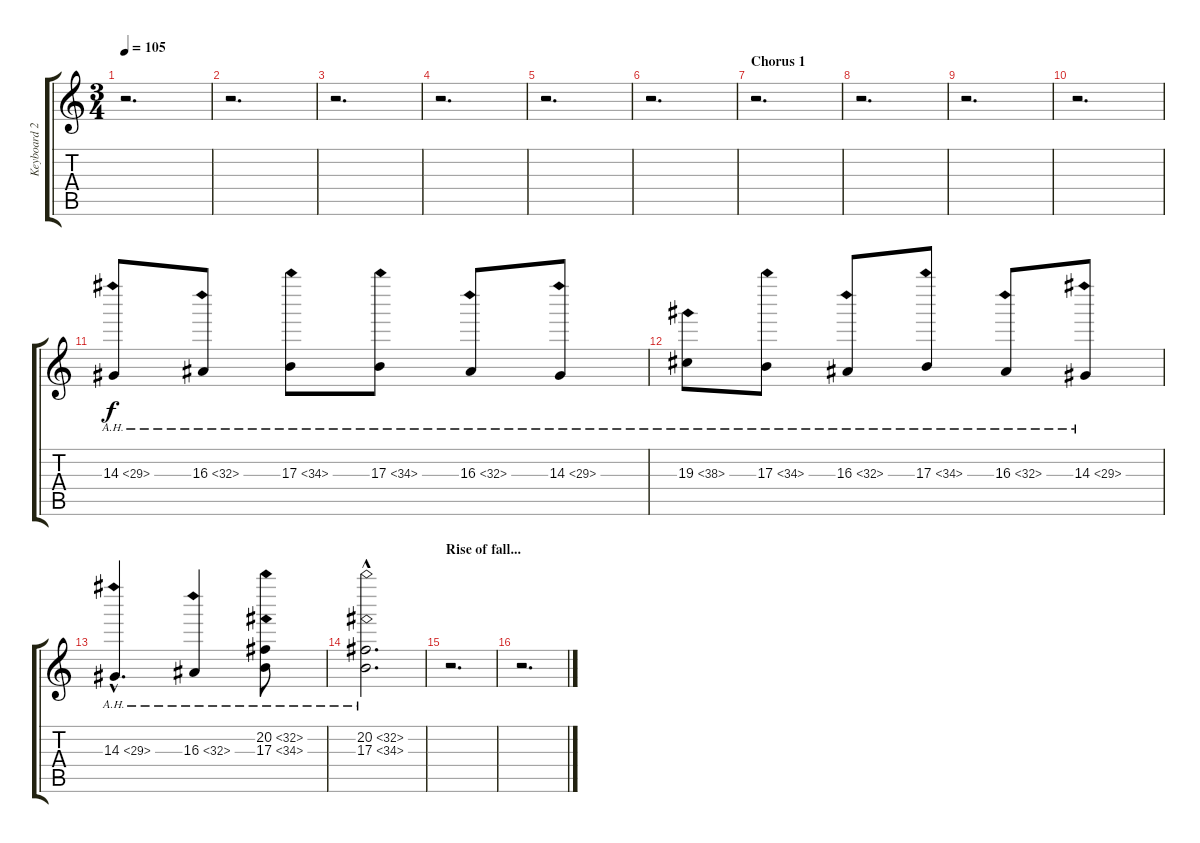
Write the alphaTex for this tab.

\track ("Keyboard 2" "Keyboard 2") {instrument pad1newage}
\staff {score tabs}
\tuning (Eb4 Bb3 Gb3 Db3 Ab2 Eb2) {hide}
\ts (3 4)
\tempo 105
\clef g2
\ks c
r.2{d dy f} |
r.2{d} |
r.2{d} |
r.2{d} |
r.2{d} |
r.2{d} |
\section ("" "Chorus 1")
r.2{d} |
r.2{d} |
r.2{d} |
r.2{d} |
14.3{ah 15}.8{volume 5 instrument synthstrings2} 16.3{ah 16}.8 17.3{ah 17}.8 17.3{ah 17}.8 16.3{ah 16}.8 14.3{ah 15}.8 |
19.3{ah 19}.8 17.3{ah 17}.8 16.3{ah 16}.8 17.3{ah 17}.8 16.3{ah 16}.8 14.3{ah 15}.8 |
14.3{ah 15 hac}.4{d} 16.3{ah 16}.4 (20.2{ah 12} 17.3{ah 17}).8 |
(20.2{ah 12 hac} 17.3{ah 17 hac}).2{d} |
\section ("" "Rise of fall...")
r.2{d} |
r.2{d}
